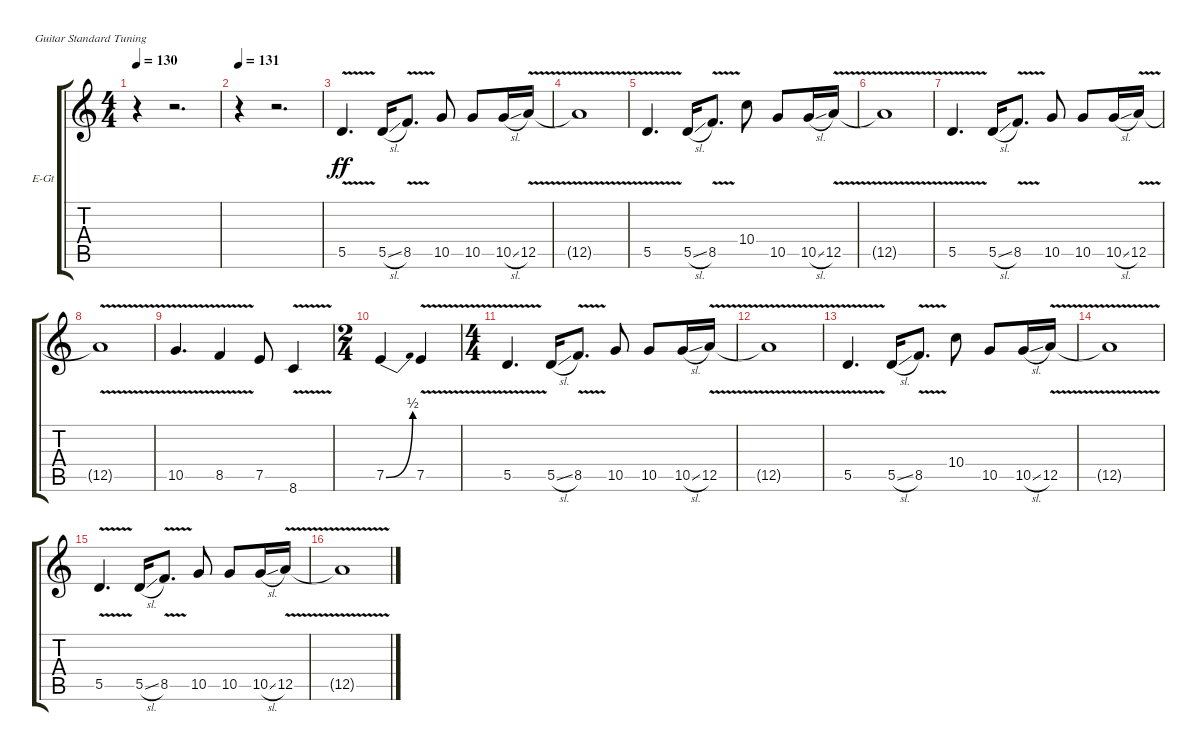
\bracketExtendMode groupsimilarinstruments
\firstSystemTrackNameOrientation horizontal
\otherSystemsTrackNameOrientation horizontal
\track ("Solo" "E-Gt") {instrument overdrivenguitar}
\staff {score tabs}
\tuning (E4 B3 G3 D3 A2 E2)
\ts (4 4)
\tempo 130
\clef g2
\ks c
r.4{dy ff} r.2{d} |
\tempo 131
r.4 r.2{d} |
5.5{v}.4{d} 5.5{sl}.16 8.5{v}.8{d} 10.5.8 10.5.8 10.5{sl}.16 12.5{v}.16 |
12.5{v t}.1 |
5.5{v}.4{d} 5.5{sl}.16 8.5{v}.8{d} 10.4.8 10.5.8 10.5{sl}.16 12.5{v}.16 |
12.5{v t}.1 |
5.5{v}.4{d} 5.5{sl}.16 8.5{v}.8{d} 10.5.8 10.5.8 10.5{sl}.16 12.5{v}.16 |
12.5{v t}.1 |
10.5{v}.4{d} 8.5{v}.4 7.5.8 8.6{v}.4 |
\ts (2 4)
\beaming (8 2 2)
7.5{be (bend 0 0 60 2)}.4 7.5{v}.4 |
\ts (4 4)
\beaming (8 2 2 2 2)
5.5{v}.4{d} 5.5{sl}.16 8.5{v}.8{d} 10.5.8 10.5.8 10.5{sl}.16 12.5{v}.16 |
12.5{v t}.1 |
5.5{v}.4{d} 5.5{sl}.16 8.5{v}.8{d} 10.4.8 10.5.8 10.5{sl}.16 12.5{v}.16 |
12.5{v t}.1 |
5.5{v}.4{d} 5.5{sl}.16 8.5{v}.8{d} 10.5.8 10.5.8 10.5{sl}.16 12.5{v}.16 |
12.5{v t}.1
